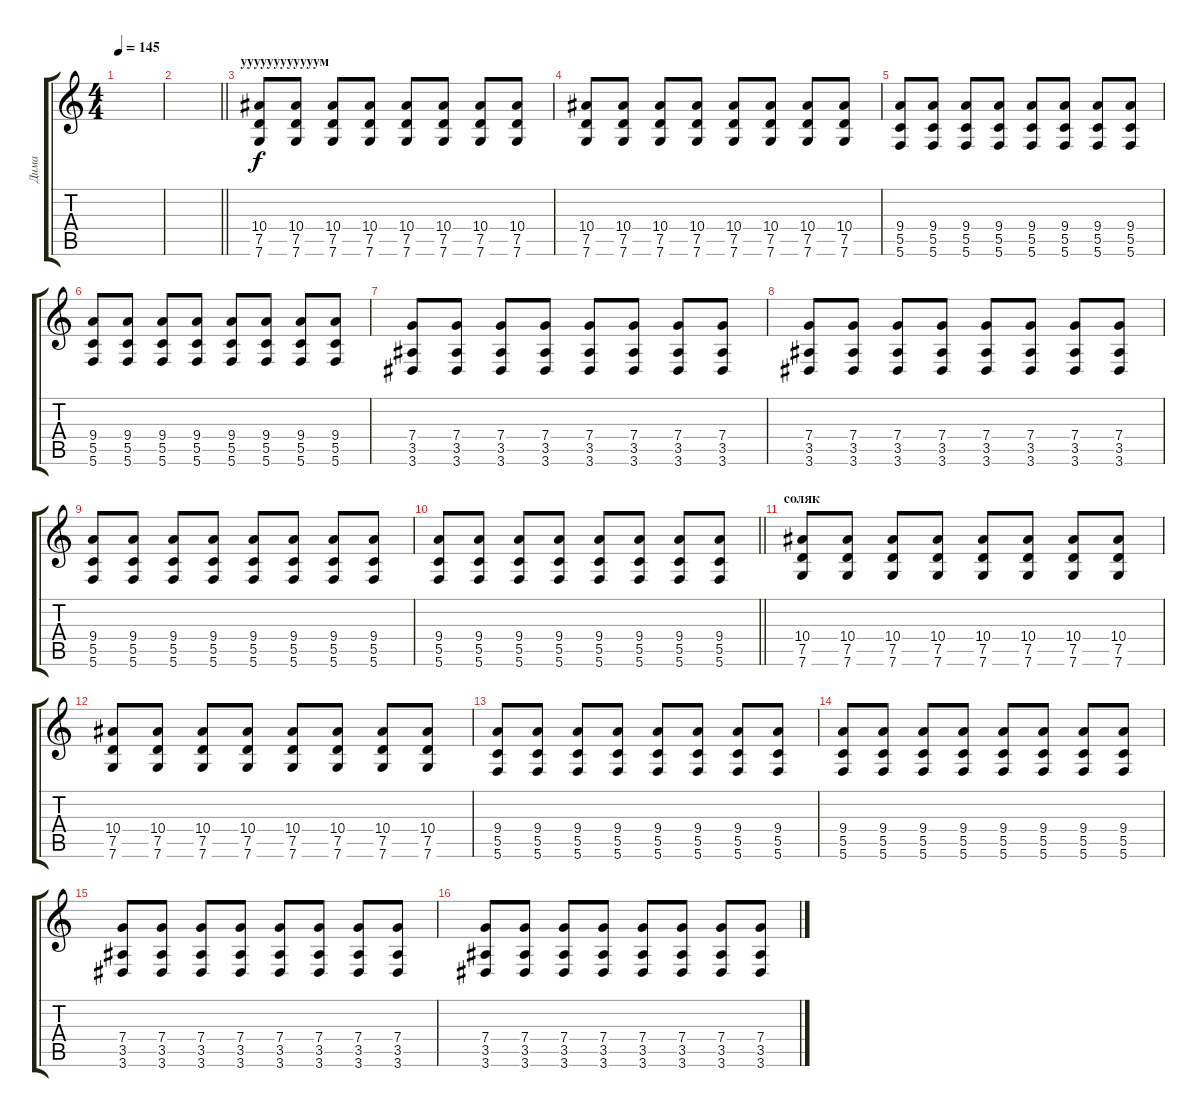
\track ("Дима" "Дима") {instrument distortionguitar}
\staff {score tabs}
\tuning (D4 A3 F3 C3 G2 C2) {hide}
\ts (4 4)
\tempo 145
\clef g2
\ks c
|
\barLineRight lightlight
|
\section ("" "уууууууууууум")
(10.4 7.5 7.6).8 (10.4 7.5 7.6).8 (10.4 7.5 7.6).8 (10.4 7.5 7.6).8 (10.4 7.5 7.6).8 (10.4 7.5 7.6).8 (10.4 7.5 7.6).8 (10.4 7.5 7.6).8 |
(10.4 7.5 7.6).8 (10.4 7.5 7.6).8 (10.4 7.5 7.6).8 (10.4 7.5 7.6).8 (10.4 7.5 7.6).8 (10.4 7.5 7.6).8 (10.4 7.5 7.6).8 (10.4 7.5 7.6).8 |
(9.4 5.5 5.6).8 (9.4 5.5 5.6).8 (9.4 5.5 5.6).8 (9.4 5.5 5.6).8 (9.4 5.5 5.6).8 (9.4 5.5 5.6).8 (9.4 5.5 5.6).8 (9.4 5.5 5.6).8 |
(9.4 5.5 5.6).8 (9.4 5.5 5.6).8 (9.4 5.5 5.6).8 (9.4 5.5 5.6).8 (9.4 5.5 5.6).8 (9.4 5.5 5.6).8 (9.4 5.5 5.6).8 (9.4 5.5 5.6).8 |
(7.4 3.5 3.6).8 (7.4 3.5 3.6).8 (7.4 3.5 3.6).8 (7.4 3.5 3.6).8 (7.4 3.5 3.6).8 (7.4 3.5 3.6).8 (7.4 3.5 3.6).8 (7.4 3.5 3.6).8 |
(7.4 3.5 3.6).8 (7.4 3.5 3.6).8 (7.4 3.5 3.6).8 (7.4 3.5 3.6).8 (7.4 3.5 3.6).8 (7.4 3.5 3.6).8 (7.4 3.5 3.6).8 (7.4 3.5 3.6).8 |
(9.4 5.5 5.6).8 (9.4 5.5 5.6).8 (9.4 5.5 5.6).8 (9.4 5.5 5.6).8 (9.4 5.5 5.6).8 (9.4 5.5 5.6).8 (9.4 5.5 5.6).8 (9.4 5.5 5.6).8 |
\barLineRight lightlight
(9.4 5.5 5.6).8 (9.4 5.5 5.6).8 (9.4 5.5 5.6).8 (9.4 5.5 5.6).8 (9.4 5.5 5.6).8 (9.4 5.5 5.6).8 (9.4 5.5 5.6).8 (9.4 5.5 5.6).8 |
\section ("" "соляк")
(10.4 7.5 7.6).8 (10.4 7.5 7.6).8 (10.4 7.5 7.6).8 (10.4 7.5 7.6).8 (10.4 7.5 7.6).8 (10.4 7.5 7.6).8 (10.4 7.5 7.6).8 (10.4 7.5 7.6).8 |
(10.4 7.5 7.6).8 (10.4 7.5 7.6).8 (10.4 7.5 7.6).8 (10.4 7.5 7.6).8 (10.4 7.5 7.6).8 (10.4 7.5 7.6).8 (10.4 7.5 7.6).8 (10.4 7.5 7.6).8 |
(9.4 5.5 5.6).8 (9.4 5.5 5.6).8 (9.4 5.5 5.6).8 (9.4 5.5 5.6).8 (9.4 5.5 5.6).8 (9.4 5.5 5.6).8 (9.4 5.5 5.6).8 (9.4 5.5 5.6).8 |
(9.4 5.5 5.6).8 (9.4 5.5 5.6).8 (9.4 5.5 5.6).8 (9.4 5.5 5.6).8 (9.4 5.5 5.6).8 (9.4 5.5 5.6).8 (9.4 5.5 5.6).8 (9.4 5.5 5.6).8 |
(7.4 3.5 3.6).8 (7.4 3.5 3.6).8 (7.4 3.5 3.6).8 (7.4 3.5 3.6).8 (7.4 3.5 3.6).8 (7.4 3.5 3.6).8 (7.4 3.5 3.6).8 (7.4 3.5 3.6).8 |
(7.4 3.5 3.6).8 (7.4 3.5 3.6).8 (7.4 3.5 3.6).8 (7.4 3.5 3.6).8 (7.4 3.5 3.6).8 (7.4 3.5 3.6).8 (7.4 3.5 3.6).8 (7.4 3.5 3.6).8
